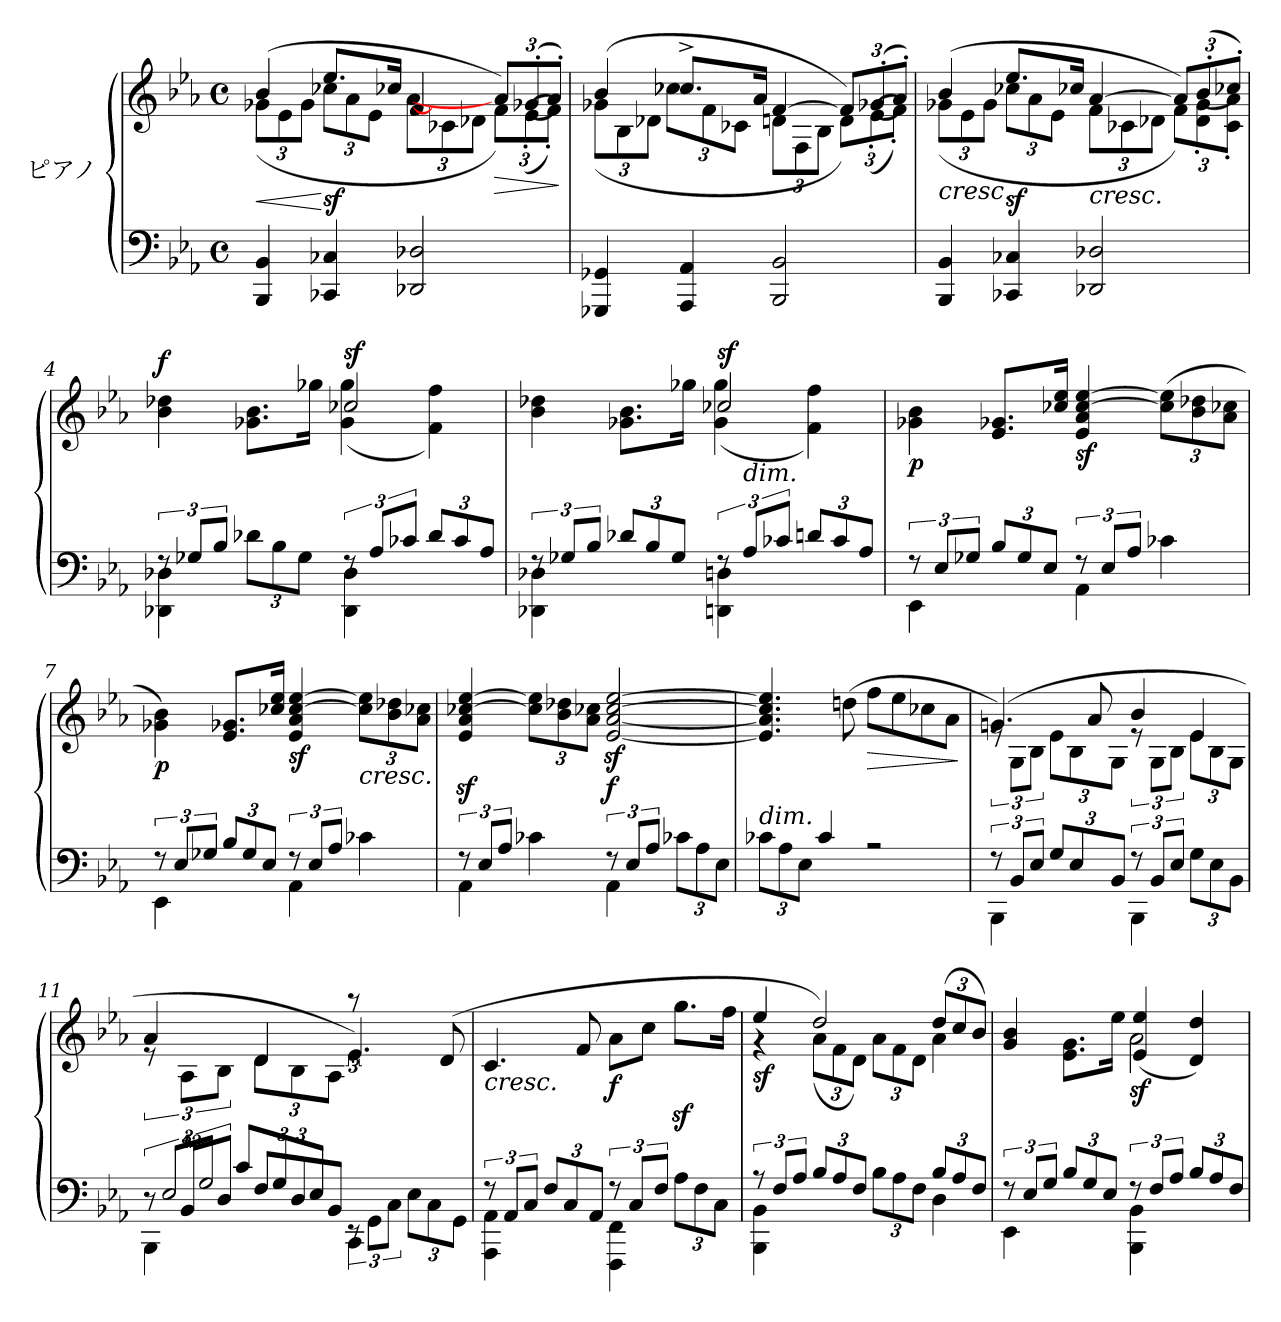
**kern	**kern	**dynam
*part1	*part1	*part1
*staff2	*staff1	*staff1/2
*I"ピアノ	*	*
!!LO:PB:g=z
*clefF4	*clefG2	*
*k[b-e-a-]	*k[b-e-a-]	*
*M4/4	*M4/4	*
*met(c)	*met(c)	*
=1	=1	=1
!	!	!LO:HP:b
*	*^	*
*	*	*Xbrackettup	*
4BBB-i/ 4BB-i/	(>4b-i/	(<12g-Xi\L	<
.	.	12e-i\	.
.	.	12g-i\J	.
*	*	*brackettup	*
!	!	!	!LO:DY:n=1:b
4CC-X/ 4C-X/	8.ee-i/L	12cc-X\L	[ sf
.	.	12a-i\	.
.	.	12e-i\J	.
.	16cc-X/Jk	.	.
*	*	*Xbrackettup	*
2DD-Xi/ 2D-Xi/	4f/	[12a-i\L	.
.	.	12c-X\	.
.	.	12d-Xi\J	.
!	!	!	!LO:HP:b
.	12a-i/L])	12f\L)	>
.	(>(>12g-X'i/	(<(<12e-'i\	.
.	12a-'i/J))	12f'\J))	.
*	*v	*v	*
.	.	]
=2	=2	=2
*	*^	*
4GGG-Xi/ 4GG-Xi/	(>4b-i/	(<12g-Xi\L	.
.	.	12B-i\	.
.	.	12d-Xi\J	.
*	*	*brackettup	*
4AAA-i/ 4AA-i/	8.cc-X^/L	12cc-\L	.
.	.	12f\	.
.	.	12c-X\J	.
.	16a-i/Jk	.	.
*	*	*Xbrackettup	*
2BBB-i/ 2BB-i/	[4f/	12dn\L	.
.	.	12F\	.
.	.	12B-i\J	.
.	12f/L])	12d\L)	.
.	(>(>12g-X'i/	(<(<12e-'i\	.
.	12a-'i/J))	12f'\J))	.
=3	=3	=3	=3
!	!	!	!LO:HP:b
4BBB-i/ 4BB-i/	(>4b-i/	(<12g-Xi\L	<
.	.	12e-i\	.
.	.	12g-i\J	.
*	*	*brackettup	*
!	!	!	!LO:DY:b
4CC-X/ 4C-X/	8.ee-i/L	12cc-X\L	sf
.	.	12a-i\	[
.	.	12e-i\J	.
.	16cc-X/Jk	.	.
*	*	*Xbrackettup	*
!	!LO:TX:b:i:t=cresc.	!	!
2DD-Xi/ 2D-Xi/	[4a-i/	12f\L	.
.	.	12c-X\	.
.	.	12d-Xi\J	.
.	12a-i/L])	12f\L)	.
.	(>(>12b-'i/	12d-i\' 12g-i\'	.
.	12cc-X'/J))	12c-\' 12a-i\'J	.
!!LO:LB:g=z	!!
=4	=4	=4	=4
*^	*	*	*
!	!	!	!	!LO:DY:a
12rF	4DD-Xi\ 4D-Xi\	2ryy	4b-i\ 4dd-Xi\	f
12G-Xi/L	.	.	.	.
12B-i/J	.	.	.	.
12d-Xi\L	4ryy	.	8.g-Xi\ 8.b-i\L	.
12B-i\	.	.	.	.
12G-i\J	.	.	.	.
.	.	.	16gg-Xi\Jk	.
!	!	!	!	!LO:DY:a
12rF	4DD-i\ 4D-i\	2cc-X/	(>4g-i\ 4gg-i\	sf
12A-i/L	.	.	.	.
12c-X/J	.	.	.	.
*Xbrackettup	*	*	*	*
12d-i/L	4ryy	.	4f\ 4ff\)	.
12c-/	.	.	.	.
12A-i/J	.	.	.	.
=5	=5	=5	=5	=5
*brackettup	*	*	*	*
12rF	4DD-Xi\ 4D-Xi\	2ryy	4b-i\ 4dd-Xi\	.
12G-Xi/L	.	.	.	.
12B-i/J	.	.	.	.
12d-Xi/L	4ryy	.	8.g-Xi\ 8.b-i\L	.
12B-i/	.	.	.	.
12G-i/J	.	.	.	.
.	.	.	16gg-Xi\Jk	.
!	!	!	!	!LO:DY:a
12rF	4DDn\ 4Dn\	2cc-X/	(>4g-i\ 4gg-i\	sf
!LO:TX:a:i:t=dim.	!	!	!	!
12A-i/L	.	.	.	.
12c-X/J	.	.	.	.
*Xbrackettup	*	*	*	*
12dn/L	4ryy	.	4f\ 4ff\)	.
12c-/	.	.	.	.
12A-i/J	.	.	.	.
=6	=6	=6	=6	=6
*brackettup	*	*	*	*
!	!	!	!	!LO:DY:b
12rF	4EE-i\	2ryy	4g-Xi\ 4b-i\	p
12E-i/L	.	.	.	.
12G-Xi/J	.	.	.	.
12B-i/L	4ryy	.	8.e-i/ 8.g-Xi/L	.
12G-i/	.	.	.	.
12E-i/J	.	.	.	.
.	.	.	16cc-X/ 16ee-i/Jk	.
!	!	!	!	!LO:DY:b
12rF	4AA-i\	4e-i/ 4a-i/ [4cc-/ [4ee-i/	4ryy	sf
12E-i/L	.	.	.	.
12A-i/J	.	.	.	.
4c-X\	4ryy	4ryy	(>12cc-\] 12ee-i\]L	.
.	.	.	12b-i\ 12dd-Xi\	.
.	.	.	12a-i\ 12cc-X\J	.
!!LO:LB:g=z	!!
=7	=7	=7	=7	=7
!	!	!	!	!LO:DY:b
12rF	4EE-i\	2ryy	4g-Xi\ 4b-i\)	p
12E-i/L	.	.	.	.
12G-Xi/J	.	.	.	.
12B-i/L	4ryy	.	8.e-i/ 8.g-Xi/L	.
12G-i/	.	.	.	.
12E-i/J	.	.	.	.
.	.	.	16cc-X/ 16ee-i/Jk	.
!	!	!	!	!LO:DY:b
12rF	4AA-i\	4e-i/ 4a-i/ [4cc-/ [4ee-i/	4ryy	sf
12E-i/L	.	.	.	.
12A-i/J	.	.	.	.
!	!	!LO:TX:b:i:t=cresc.	!	!
4c-X\	4ryy	4ryy	12cc-\] 12ee-i\]L	.
.	.	.	12b-i\ 12dd-Xi\	.
.	.	.	12a-i\ 12cc-X\J	.
*	*	*v	*v	*
=8	=8	=8	=8
12rF	4AA-i\	4e-i/z< 4a-i/z< [4cc-X/z< [4ee-i/z<	.
12E-i/L	.	.	.
12A-i/J	.	.	.
4c-X\	4ryy	12cc-\] 12ee-i\]L	.
.	.	12b-i\ 12dd-Xi\	.
.	.	12a-i\ 12cc-X\J	.
!	!	!	!LO:DY:a=2
12rF	4AA-i\	[2e-i/z< [2a-i/z< [2cc-/z< [2ee-i/z<	f
12E-i/L	.	.	.
12A-i/J	.	.	.
*Xbrackettup	*	*	*
12c-X\L	4ryy	.	.
12A-i\	.	.	.
12E-i\J	.	.	.
*v	*v	*	*
=9	=9	=9
!LO:TX:a:i:t=dim.	!	!
12c-X\L	4.e-i/] 4.a-i/] 4.cc-/] 4.ee-i/]	.
12A-i\	.	.
12E-i\J	.	.
4c-/	.	.
.	(>8ddn\	.
!	!	!LO:HP:b
2rA	8ff\L	>
.	8ee-i\	.
.	8cc-X\	.
.	8a-i\J	.
.	.	]
=10	=10	=10
*	*^	*
*brackettup	*	*brackettup	*
*^	*	*	*
12r	4BBB-i\	(>4.gn/)	12re	.
12BB-i/L	.	.	12G\L	.
12E-i/J	.	.	12B-i\J	.
12G/L	4ryy	.	12e-i\L	.
12E-i/	.	.	12B-i\	.
.	.	8a-i/	.	.
12BB-i/J	.	.	12G\J	.
12r	4BBB-i\	4b-i/	12re	.
12BB-i/L	.	.	12G\L	.
12E-i/J	.	.	12B-i\J	.
*Xbrackettup	*	*	*Xbrackettup	*
12G\L	4ryy	4e-i/	12e-\L	.
12E-i\	.	.	12B-i\	.
12BB-i\J	.	.	12G\J	.
!!LO:LB:g=z	!!
=11	=11	=11	=11	=11
*	*brackettup	*	*brackettup	*
*	*^	*	*	*
12%7ryy	12r	4BBB-i\	4a-i/	12re	.
.	12BB-i/L	.	.	12A-i\L	.
.	12D/J	.	.	12B-i\J	.
.	12F/L	4ryy	4d/	12d\L	.
.	12D/	.	.	12B-i\	.
.	12BB-i/J	.	.	12A-i\J	.
.	12rEE	4CC\	4.e-i/)	12raa	.
12E-i/L	12GG\L	.	.	12%5ryy	.
12G/J	12C\J	.	.	.	.
*Xbrackettup	*	*	*	*	*
12c/L	12E-i\L	4ryy	.	.	.
12G/	12C\	.	.	.	.
.	.	.	(>8d/	.	.
12E-i/J	12GG\J	.	.	.	.
*v	*v	*v	*	*	*
*	*v	*v	*
=12	=12	=12
*brackettup	*	*
*^	*	*
!	!	!LO:TX:b:i:t=cresc.	!
12r	4AAA-i\ 4AA-i\	4.c/	.
12AA-i/L	.	.	.
12C/J	.	.	.
12F/L	4ryy	.	.
12C/	.	.	.
.	.	8f/	.
12AA-i/J	.	.	.
!	!	!	!LO:DY:b
12r	4FFF\ 4FF\	8a-i\L	f
12C/L	.	.	.
.	.	8cc\J	.
12F/J	.	.	.
*Xbrackettup	*	*	*
12A-i\L	4ryy	8.ggz<\L	.
12F\	.	.	.
12C\J	.	.	.
.	.	16ff\Jk	.
=13	=13	=13	=13
*brackettup	*	*	*
*	*	*^	*
!	!	!	!	!LO:DY:b
12r	4BBB-i\ 4BB-i\	4ee-i/	4r	sf
12F/L	.	.	.	.
12A-i/J	.	.	.	.
12B-i/L	4ryy	2dd/)	(<12a-i\L	.
12A-i/	.	.	12f\	.
12F/J	.	.	12d\J)	.
*Xbrackettup	*	*	*Xbrackettup	*
12B-i\L	4ryy	.	12a-i\L	.
12A-i\	.	.	12f\	.
12F\J	.	.	12d\J	.
12B-i/L	4D\	(>12dd/L	4a-i\	.
12A-i/	.	12cc/	.	.
12F/J	.	12b-i/J)	.	.
=14	=14	=14	=14	=14
*brackettup	*	*	*	*
12rF	4EE-i\	4..ryy	4g/ 4b-i/	.
12E-i/L	.	.	.	.
12G/J	.	.	.	.
12B-i/L	4ryy	.	8.e-i\ 8.g\L	.
12G/	.	.	.	.
12E-i/J	.	.	.	.
.	.	16ryy	16ee-i\Jk	.
!	!	!	!	!LO:DY:b
12rF	4BBB-i\ 4BB-i\	2a-i\	(>4e-i/ 4ee-i/	sf
12F/L	.	.	.	.
12A-i/J	.	.	.	.
*Xbrackettup	*	*	*	*
12B-i/L	4ryy	.	4d/ 4dd/)	.
12A-i/	.	.	.	.
12F/J	.	.	.	.
*v	*v	*	*	*
*	*v	*v	*
=	=	=
*-	*-	*-
